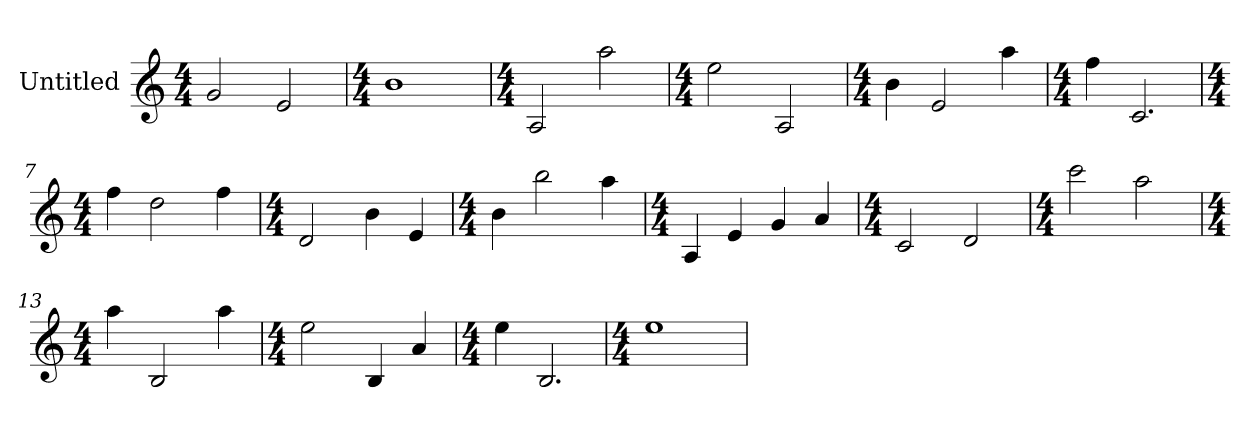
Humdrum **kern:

**kern
*part1
*staff1
*I"Untitled
*k[]
*C:
*M4/4
=1
2g
2e
=2
*k[]
*C:
*M4/4
1b
=3
*k[]
*C:
*M4/4
2A
2aa
=4
*k[]
*C:
*M4/4
2ee
2A
=5
*k[]
*C:
*M4/4
4b
2e
4aa
=6
*k[]
*C:
*M4/4
4ff
!LO:N:vis=2.
2c
=7
*k[]
*C:
*M4/4
4ff
2dd
4ff
=8
*k[]
*C:
*M4/4
2d
4b
4e
=9
*k[]
*C:
*M4/4
4b
2bb
4aa
=10
*k[]
*C:
*M4/4
4A
4e
4g
4a
=11
*k[]
*C:
*M4/4
2c
2d
=12
*k[]
*C:
*M4/4
2ccc
2aa
=13
*k[]
*C:
*M4/4
4aa
2B
4aa
=14
*k[]
*C:
*M4/4
2ee
4B
4a
=15
*k[]
*C:
*M4/4
4ee
!LO:N:vis=2.
2B
=16
*k[]
*C:
*M4/4
1ee
=
*-
